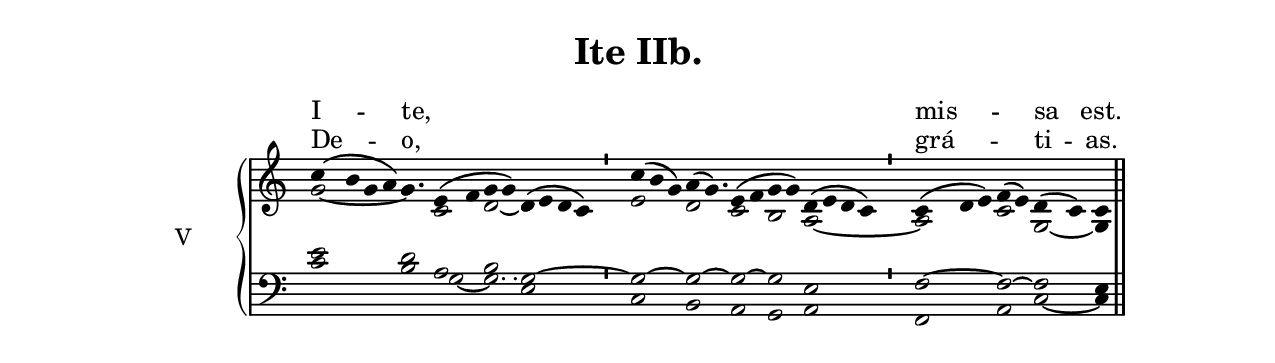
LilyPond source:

\version "2.18"
\include "gregorian.ly"
\include "noh2.ily"

%Page reference: page v.17
%(volume.page)

global = {
 \key c \major
 \cadenzaOn 
 \override Glissando #'thickness = #2.0
}

\header {
  title = \markup \center-column {"Ite IIb." \vspace #1 }
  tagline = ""
  composer = ""
}

\paper {
 #(include-special-characters)
  oddHeaderMarkup = \markup \fill-line {
    \line {}
    \center-column {
      \on-the-fly #first-page     " "
      \on-the-fly #not-first-page ""
    }
    \line { \on-the-fly #print-page-number-check-first \fromproperty #'page:page-number-string }
  }
  evenHeaderMarkup = \markup \fill-line {
    \line { \on-the-fly #print-page-number-check-first \fromproperty #'page:page-number-string }
    \center-column { "" }
    \line {}
  }
}

chantTextA = \lyricmode {
I -- te, _ _ _ _ _ _ mis -- _ sa est. }
chantTextB = \lyricmode {
De -- o, _ _ _ _ _ _ grá -- _ ti -- as. }

chantMusic = {
\tieDown   c''4 ( b'4 g'4 a'4) g'4. e'4 ( f'4 g'4 g'4) d'4 ( e'4 d'4 c'4) \divisioMinima
 c''4 ( b'4 g'4) a'4 ( g'4.) e'4 ( f'4 g'4 g'4) d'4 ( e'4 d'4 c'4) \divisioMinima
 c'4 ( d'4 e'4) f'4 ( e'4) d'4 ( c'4) c'4 \finalis

}

altoMusic = {
g'2*4/2 ~ g'4. c'2 d'2 ~ d'4 r2*3/2 \divisioMinima
e'2*3/2 d'2*5/4 c'2 b2 a2*4/2 ~ \divisioMinima
a2*3/2 c'2 g2 ~ g4 \finalis
}

tenorMusic = {
e'2*4/2 d'2*3/4 a2 b2 g2*4/2 ~ \divisioMinima
g2*3/2 ~ g2*5/4 ~ g2 ~ g2 e2*4/2 \divisioMinima
f2*3/2 ~ f2 ~ f2 e4 \finalis
}

bassMusic = {
c'2*4/2 b2*3/4 g2 ~ g2 e2*4/2 \divisioMinima
c2*3/2 b,2*5/4 a,2 g,2 a,2*4/2 \divisioMinima
f,2*3/2 a,2 c2 ~ c4 \finalis
}

voiceLines = {
\voiceLineStyle


s2*15/4
\allowVoiceLineBreak
\voiceLine "down" "down" g2*2/2 g2*1/2


}

\score{
  <<
    \new GrandStaff <<
      \set GrandStaff.autoBeaming = ##f
      \set GrandStaff.instrumentName = \markup \center-column {
        "V"
      }
      \new Staff = up <<
        \new Voice = "chant" {
          \voiceOne \global \chantMusic
        }
        \new Voice {
          \voiceTwo \global \altoMusic
        }
      >>

      \new Staff = down <<
        \clef bass
        \new Voice {
          \voiceOne \global \tenorMusic
        }
        \new Voice {
          \voiceTwo \global \bassMusic
        }
	\new Voice {
        \voiceThree \global \voiceLines
        }
      >>
    >>
    \new Lyrics \lyricsto chant {
      \chantTextA
    }
    \new Lyrics \lyricsto chant {
      \chantTextB
    }
  >>
  \layout{
  }
  \midi{
    \tempo 4 = 125
  }
}
